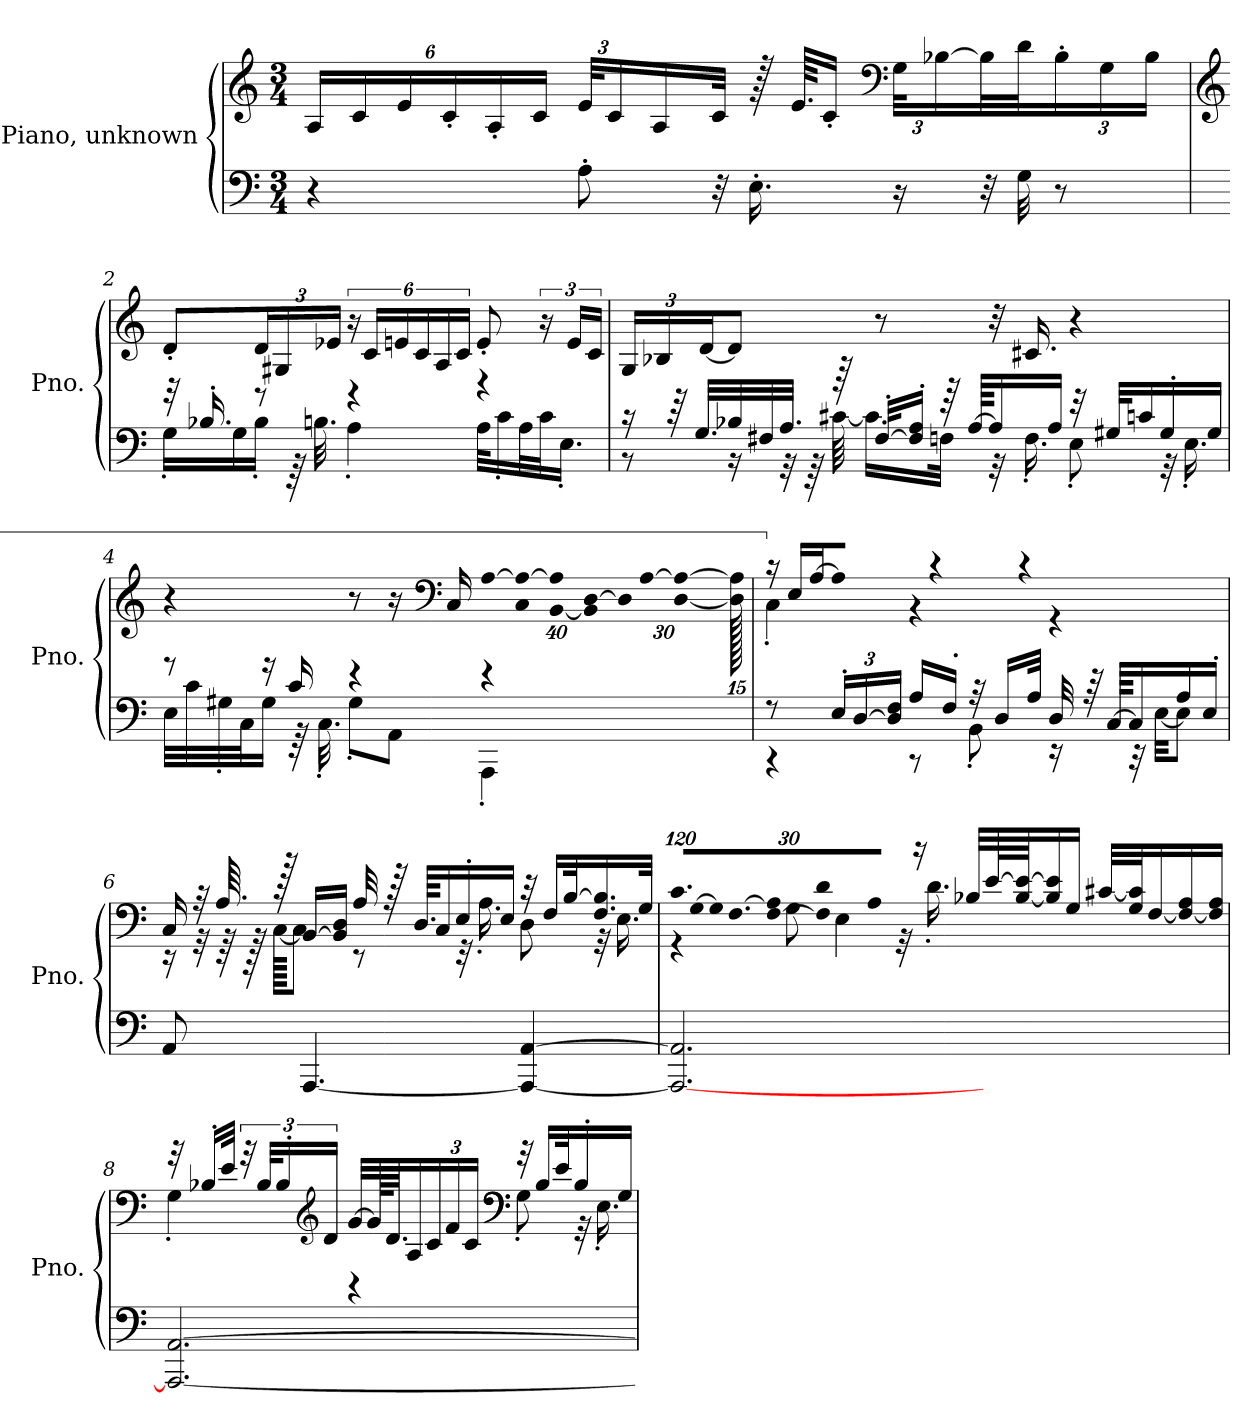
**kern	**kern
*part1	*part1
*staff2	*staff1
*I"Piano, unknown	*
*I'Pno.	*
*clefF4	*clefG2
*k[]	*k[]
*M3/4	*M3/4
*MM103	*MM103
*	*Xbrackettup
=1	=1
4r	24A/LL
.	24c/
.	24e/
.	24c'/
.	24A'/
.	24c/JJ
8A'\	48e/KLL
.	24c/
.	16A/
32r	32c/JJk
16.E'\	128r
.	64.e/KKLL
.	16c'/JJ
*	*clefF4
16r	48G\KLL
.	[24B-X\
32r	32B-\L]
32G\	32d\J
8r	24B-'\
.	24G\
.	24B-\JJ
!!LO:LB:g=z
=2	=2
*	*clefG2
*^	*
32r	16G'\LL	8d'/L
16.B-X'/	.	.
.	16G\	.
8r	16B-'\JJ	24d/L
.	.	24G#X/
.	64r	.
.	32.Bn\	.
.	.	24e-X/JJ
*	*	*brackettup
4r	4A'\	24r
.	.	24c/LL
.	.	24en/
*	*	*Xbrackettup
.	.	24c/
.	.	24A/
.	.	24c/JJ
4r	32A\KLL	8e'/
.	16c'\	.
.	32A\L	.
*	*	*brackettup
.	32c\J	24r
.	16.E'\JJ	.
.	.	24e/LL
.	.	24c/JJ
!!LO:LB:g=z
=3	=3	=3
*	*	*Xbrackettup
16r	8r	24G/LL
.	.	24B-X/
64r	.	.
32.G/LLL	.	.
.	.	[24d/J
32B-X/	16r	8d/J]
32F#X/	.	.
32.A/JJJ	32r	.
.	64r	.
64r	[64c#X\	.
[32F#'/KLL	16.c#\LL]	8r
16F#/]' 16A/'JJ	.	.
64r	32Fn\JJk	.
[64A/KKLL	.	.
16A/]	32r	32r
.	16.F'\	16.c#X/
16A/JJ	.	.
32r	8E'\	4r
32G#X/KLL	.	.
16cn/	.	.
16G#'/	32r	.
.	16.E'\	.
16G#/JJ	.	.
!!LO:LB:g=z
=4	=4	=4
8r	32E\LLL	4r
.	32c\	.
.	32G#X'\	.
.	32C\J	.
16r	16G#\JJ	.
16c/	64r	.
.	32.C'\	.
4r	8G#'\L	8r
.	8AA\J	16r
*	*	*clefF4
.	.	16C/
!	!	!LO:N:vis=32
4r	4AAA'\	[640%23A\LLL
!	!	!LO:N:vis=32
.	.	640%23C\ 640%23A\_
!	!	!LO:N:vis=32
.	.	[640%23BB\ 640%23A\]
!	!	!LO:N:vis=32
.	.	640%23BB\] [640%23D\
!	!	!LO:N:vis=32
.	.	640%23D\]
!	!	!LO:N:vis=64
.	.	[960%17A\K
.	.	[1920%101D\ 1920%101A\_JJ
960ryy	960ryy	960D\] 960A\]
=5	=5	=5
*	*	*brackettup
*	*	*^
8r	4r	24r	4C'\
.	.	24E/LL	.
.	.	[24A/J	.
*Xbrackettup	*	*	*
24E'/LL	.	8A/J]	.
[24D/	.	.	.
24D/] 24F/JJ	.	.	.
16A/LL	8r	4r	4r
16F'/JJ	.	.	.
32r	8BB'\	.	.
16D/LL	.	.	.
32A/JJk	.	.	.
32D/	16r	4r	4r
64r	.	.	.
[64C/KKLL	.	.	.
16C/]	32r	.	.
.	[32E\KKL	.	.
16A/	8E\J]	.	.
16E'/JJ	.	.	.
*v	*v	*	*
!!LO:LB:g=z	!!
=6	=6	=6
8AA/	16C/	16r
.	32r	32r
.	64.A/	64r
.	.	128r
.	128r	[128C\KKKKL
[4.AAA/	[16BB/LL	8C\J]
.	16BB/] 16D/JJ	.
.	32A/	8r
.	128r	.
.	64.D/KKLL	.
.	16C/	.
.	16E'/	32r
.	.	16.A'\
.	16E/JJ	.
4AAA/_ [4AA/	32r	8D\
.	16F/LL	.
.	[32B/K	.
.	16.F/ 16.B/]	32r
.	.	16.E\
.	32G/JJk	.
!!LO:LB:g=z	!!
=7	=7	=7
*	*Xbrackettup	*
!	!LO:N:vis=32.	!
2.AAA/_ 2.AA/]	1920%103c/LLL	4r
!	!LO:N:vis=64	!
.	[960%17G/L	.
!	!LO:N:vis=64	!
.	960%17G/J]	.
!	!LO:N:vis=32.	!
.	[1920%103F/	.
!	!LO:N:vis=32	!
.	640%23F/_ 640%23A/	.
!	!LO:N:vis=32	!
.	640%23F/] 640%23d/	.
!	!LO:N:vis=32	!
.	640%23A/JJJ	.
.	.	8G\
.	16r	.
.	32B-X/LLL	.
.	[64e/L	.
.	[64B-/ 64e/_JJ	.
.	.	4E\
.	16B-/] 16e/]	.
.	16G/JJ	.
.	[32c#X/LLL	.
.	32G/ 32c#/]J	.
.	[16F/	.
.	.	32r
.	16F/_ 16A/	.
.	.	16.d'\
.	16F/] 16A/JJ	.
1920ryy	.	1920ryy
!!LO:PB:g=z	!!
=8	=8	=8
2.AAA/_ [2.AA/	32r	4G'\
.	16B-X'/LL	.
.	32e/JJk	.
*	*brackettup	*
.	48r	.
.	48B-/KLL	.
.	24B-'/	.
*	*clefG2	*
.	24d/JJ	.
.	[32g/LLL	4r
.	128g/KL]	.
.	64.d/JJ	.
.	16A/	.
*	*Xbrackettup	*
.	24c/	.
.	24f/	.
.	24c/JJ	.
*	*clefF4	*
.	32r	8G'\
.	16B-/LL	.
.	32e/K	.
.	16B-'/	32r
.	.	16.E'\
.	16G/JJ	.
*	*v	*v
=	=
*-	*-
